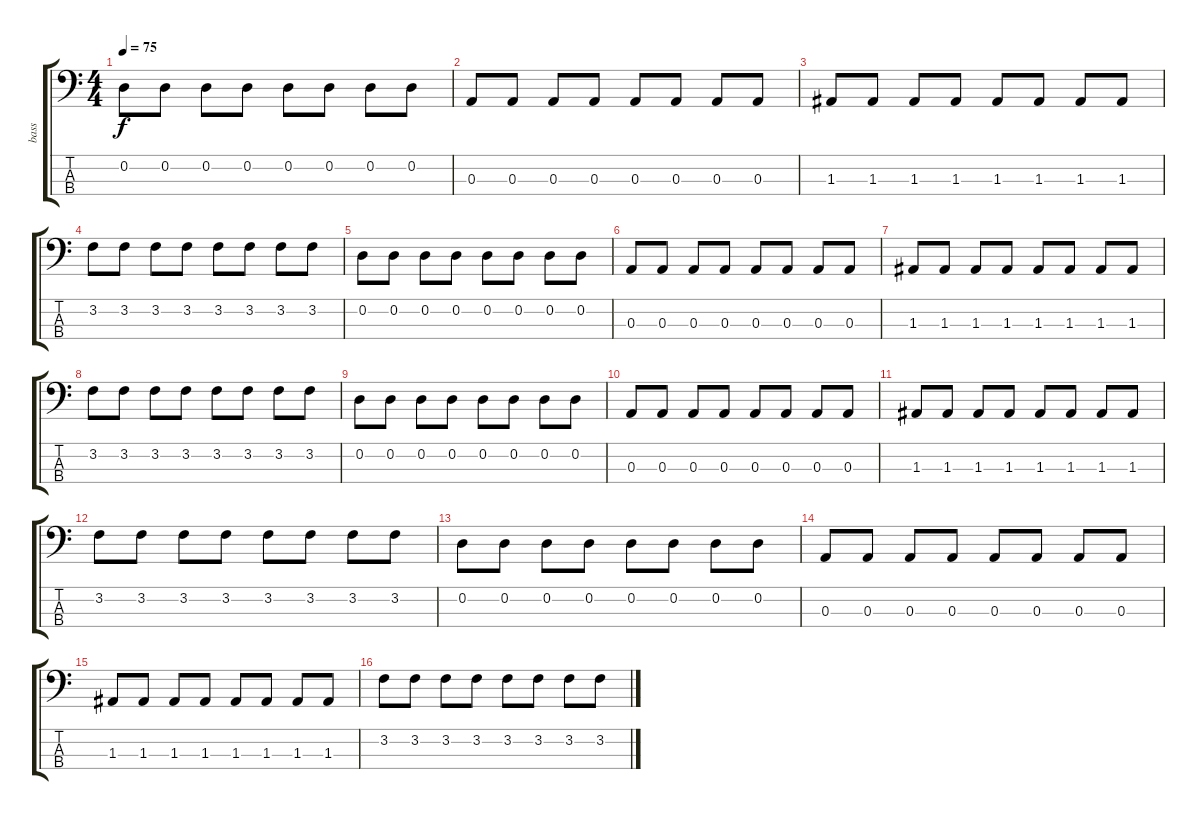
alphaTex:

\track ("bass" "bass") {instrument electricbasspick}
\staff {score tabs}
\tuning (G2 D2 A1 E1) {hide}
\ts (4 4)
\tempo 75
\clef f4
\ks c
0.2.8{dy f instrument electricbasspick} 0.2.8 0.2.8 0.2.8 0.2.8 0.2.8 0.2.8 0.2.8 |
0.3.8 0.3.8 0.3.8 0.3.8 0.3.8 0.3.8 0.3.8 0.3.8 |
1.3.8 1.3.8 1.3.8 1.3.8 1.3.8 1.3.8 1.3.8 1.3.8 |
3.2.8 3.2.8 3.2.8 3.2.8 3.2.8 3.2.8 3.2.8 3.2.8 |
0.2.8 0.2.8 0.2.8 0.2.8 0.2.8 0.2.8 0.2.8 0.2.8 |
0.3.8 0.3.8 0.3.8 0.3.8 0.3.8 0.3.8 0.3.8 0.3.8 |
1.3.8 1.3.8 1.3.8 1.3.8 1.3.8 1.3.8 1.3.8 1.3.8 |
3.2.8 3.2.8 3.2.8 3.2.8 3.2.8 3.2.8 3.2.8 3.2.8 |
0.2.8 0.2.8 0.2.8 0.2.8 0.2.8 0.2.8 0.2.8 0.2.8 |
0.3.8 0.3.8 0.3.8 0.3.8 0.3.8 0.3.8 0.3.8 0.3.8 |
1.3.8 1.3.8 1.3.8 1.3.8 1.3.8 1.3.8 1.3.8 1.3.8 |
3.2.8 3.2.8 3.2.8 3.2.8 3.2.8 3.2.8 3.2.8 3.2.8 |
0.2.8 0.2.8 0.2.8 0.2.8 0.2.8 0.2.8 0.2.8 0.2.8 |
0.3.8 0.3.8 0.3.8 0.3.8 0.3.8 0.3.8 0.3.8 0.3.8 |
1.3.8 1.3.8 1.3.8 1.3.8 1.3.8 1.3.8 1.3.8 1.3.8 |
3.2.8 3.2.8 3.2.8 3.2.8 3.2.8 3.2.8 3.2.8 3.2.8
